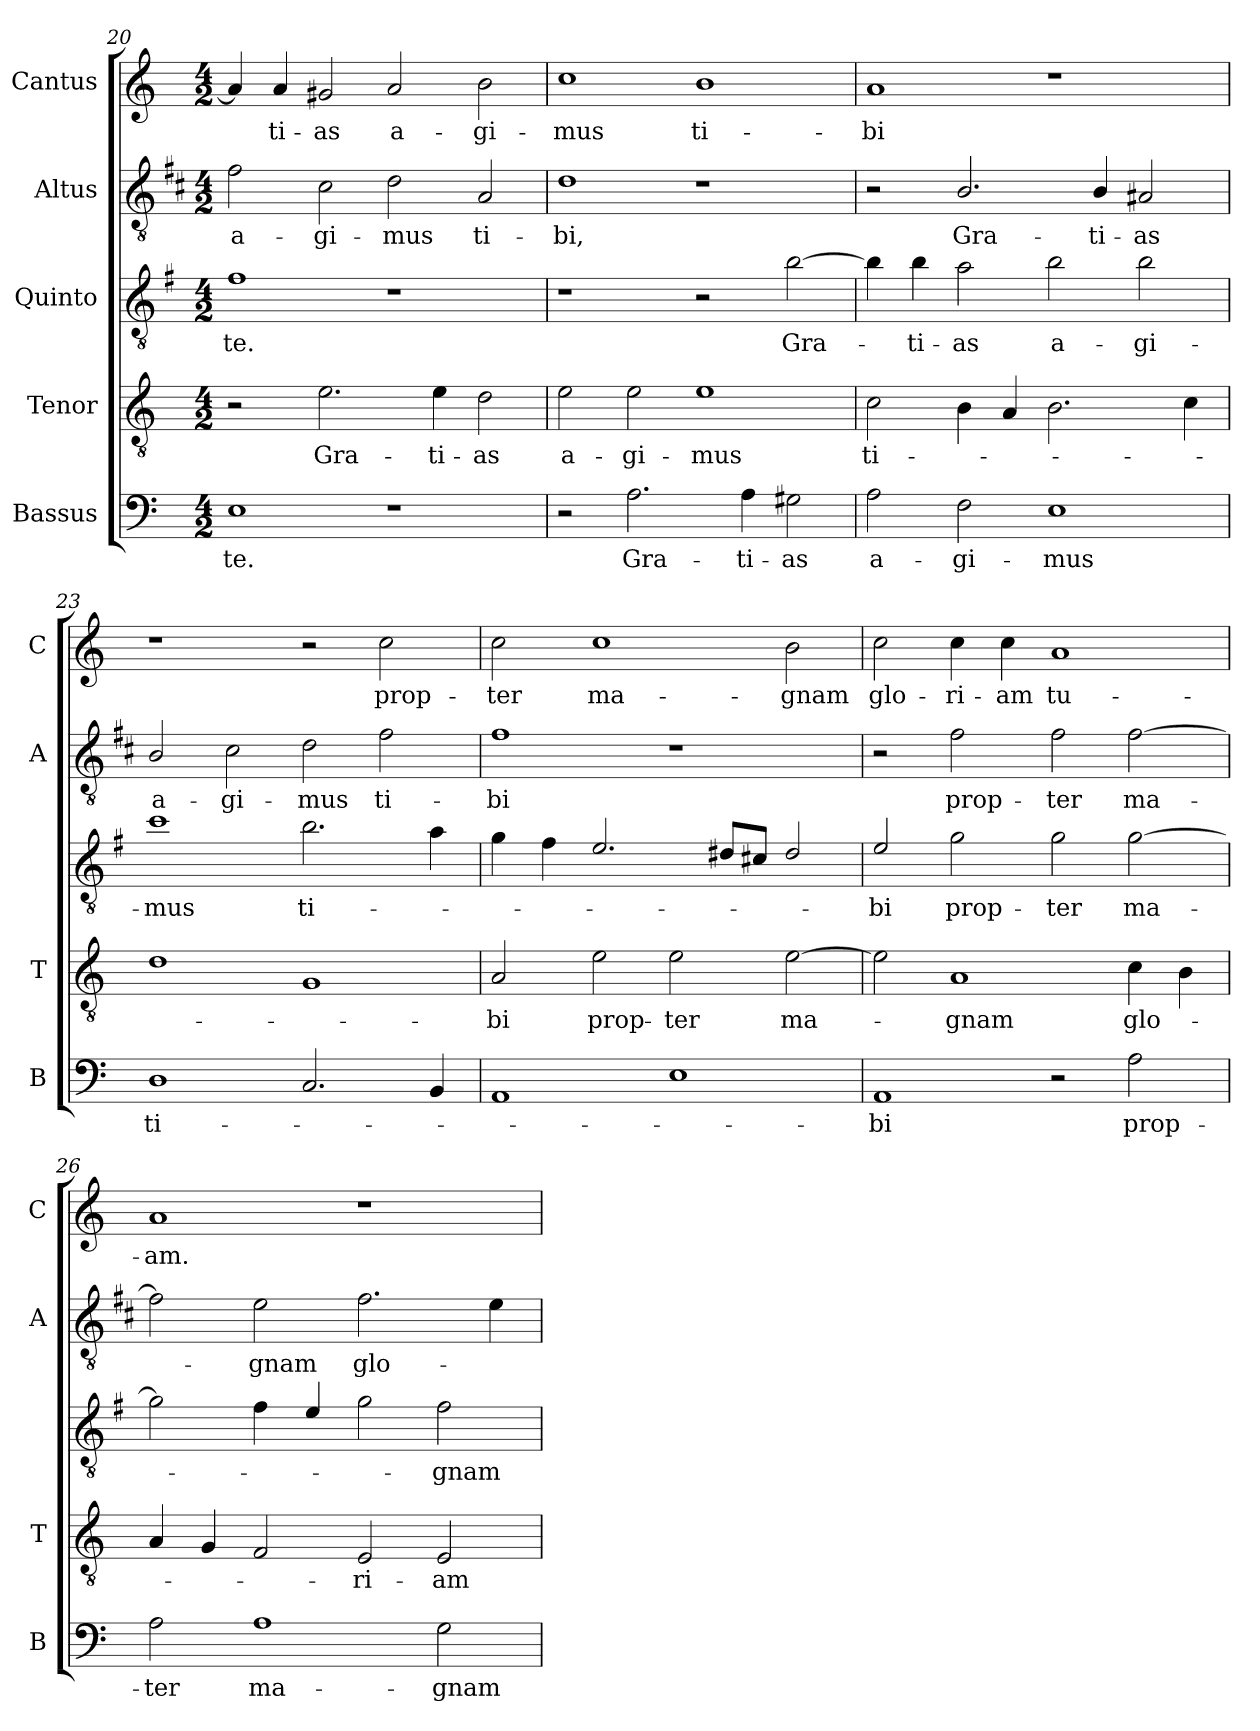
**kern	**text	**kern	**text	**kern	**text	**kern	**text	**kern	**text
*part5	*part5	*part4	*part4	*part3	*part3	*part2	*part2	*part1	*part1
*staff5	*staff5	*staff4	*staff4	*staff3	*staff3	*staff2	*staff2	*staff1	*staff1
*I"Bassus	*	*I"Tenor	*	*I"Quinto	*	*I"Altus	*	*I"Cantus	*
*I'B	*	*I'T	*	*	*	*I'A	*	*I'C	*
*clefF4	*	*clefGv2	*	*clefGv2	*	*clefGv2	*	*clefG2	*
*	*	*	*	*ITrd4c7	*	*ITrd1c2	*	*	*
*k[]	*	*k[]	*	*k[]	*	*k[]	*	*k[]	*
*C:	*	*C:	*	*C:	*	*C:	*	*C:	*
*M4/2	*	*M4/2	*	*M4/2	*	*M4/2	*	*M4/2	*
=20	=20	=20	=20	=20	=20	=20	=20	=20	=20
!	!LO:LY:b	!	!	!	!LO:LY:b	!	!LO:LY:b	!	!
1E	te.	2r	.	1B	te.	2e\	a-	4a/]	.
!	!	!	!	!	!	!	!	!	!LO:LY:b
.	.	.	.	.	.	.	.	4a/	-ti-
!	!	!	!LO:LY:b	!	!	!	!LO:LY:b	!	!LO:LY:b
.	.	2.e\	Gra-	.	.	2B\	-gi-	2g#X/	-as
!	!	!	!	!	!	!	!LO:LY:b	!	!LO:LY:b
1r	.	.	.	1r	.	2c\	-mus	2a/	a-
!	!	!	!LO:LY:b	!	!	!	!	!	!
.	.	4e\	-ti-	.	.	.	.	.	.
!	!	!	!LO:LY:b	!	!	!	!LO:LY:b	!	!LO:LY:b
.	.	2d\	-as	.	.	2G/	ti-	2b\	-gi-
=21	=21	=21	=21	=21	=21	=21	=21	=21	=21
!	!	!	!LO:LY:b	!	!	!	!LO:LY:b	!	!LO:LY:b
2r	.	2e\	a-	1r	.	1c	-bi,	1cc	-mus
!	!LO:LY:b	!	!LO:LY:b	!	!	!	!	!	!
2.A\	Gra-	2e\	-gi-	.	.	.	.	.	.
!	!	!	!LO:LY:b	!	!	!	!	!	!LO:LY:b
.	.	1e	-mus	2r	.	1r	.	1b	ti-
!	!LO:LY:b	!	!	!	!	!	!	!	!
4A\	-ti-	.	.	.	.	.	.	.	.
!	!LO:LY:b	!	!	!	!LO:LY:b	!	!	!	!
2G#X\	-as	.	.	[2e\	Gra-	.	.	.	.
=22	=22	=22	=22	=22	=22	=22	=22	=22	=22
!	!LO:LY:b	!	!LO:LY:b	!	!	!	!	!	!LO:LY:b
2A\	a-	2c\	ti-	4e\]	.	2r	.	1a	-bi
!	!	!	!	!	!LO:LY:b	!	!	!	!
.	.	.	.	4e\	-ti-	.	.	.	.
!	!LO:LY:b	!	!	!	!LO:LY:b	!	!LO:LY:b	!	!
2F\	-gi-	4B\	.	2d\	-as	2.A/	Gra-	.	.
.	.	4A/	.	.	.	.	.	.	.
!	!LO:LY:b	!	!	!	!LO:LY:b	!	!	!	!
1E	-mus	2.B\	.	2e\	a-	.	.	1r	.
!	!	!	!	!	!	!	!LO:LY:b	!	!
.	.	.	.	.	.	4A/	-ti-	.	.
!	!	!	!	!	!LO:LY:b	!	!LO:LY:b	!	!
.	.	.	.	2e\	-gi-	2G#X/	-as	.	.
.	.	4c\	.	.	.	.	.	.	.
=23	=23	=23	=23	=23	=23	=23	=23	=23	=23
!	!LO:LY:b	!	!	!	!LO:LY:b	!	!LO:LY:b	!	!
1D	ti-	1d	.	1f	-mus	2A/	a-	1r	.
!	!	!	!	!	!	!	!LO:LY:b	!	!
.	.	.	.	.	.	2B\	-gi-	.	.
!	!	!	!	!	!LO:LY:b	!	!LO:LY:b	!	!
2.C/	.	1G	.	2.e\	ti-	2c\	-mus	2r	.
!	!	!	!	!	!	!	!LO:LY:b	!	!LO:LY:b
.	.	.	.	.	.	2e\	ti-	2cc\	prop-
4BB/	.	.	.	4d\	.	.	.	.	.
!!LO:LB:g=z
=24	=24	=24	=24	=24	=24	=24	=24	=24	=24
!	!	!	!LO:LY:b	!	!	!	!LO:LY:b	!	!LO:LY:b
1AA	.	2A/	-bi	4c\	.	1e	-bi	2cc\	-ter
.	.	.	.	4B\	.	.	.	.	.
!	!	!	!LO:LY:b	!	!	!	!	!	!LO:LY:b
.	.	2e\	prop-	2.A/	.	.	.	1cc	ma-
!	!	!	!LO:LY:b	!	!	!	!	!	!
1E	.	2e\	-ter	.	.	1r	.	.	.
.	.	.	.	8G#X/L	.	.	.	.	.
.	.	.	.	8F#X/J	.	.	.	.	.
!	!	!	!LO:LY:b	!	!	!	!	!	!LO:LY:b
.	.	[2e\	ma-	2G#/	.	.	.	2b\	-gnam
=25	=25	=25	=25	=25	=25	=25	=25	=25	=25
!	!LO:LY:b	!	!	!	!LO:LY:b	!	!	!	!LO:LY:b
1AA	-bi	2e\]	.	2A/	-bi	2r	.	2cc\	glo-
!	!	!	!LO:LY:b	!	!LO:LY:b	!	!LO:LY:b	!	!LO:LY:b
.	.	1A	-gnam	2c\	prop-	2e\	prop-	4cc\	-ri-
!	!	!	!	!	!	!	!	!	!LO:LY:b
.	.	.	.	.	.	.	.	4cc\	-am
!	!	!	!	!	!LO:LY:b	!	!LO:LY:b	!	!LO:LY:b
2r	.	.	.	2c\	-ter	2e\	-ter	1a	tu-
!	!LO:LY:b	!	!LO:LY:b	!	!LO:LY:b	!	!LO:LY:b	!	!
2A\	prop-	4c\	glo-	[2c\	ma-	[2e\	ma-	.	.
.	.	4B\	.	.	.	.	.	.	.
=26	=26	=26	=26	=26	=26	=26	=26	=26	=26
!	!LO:LY:b	!	!	!	!	!	!	!	!LO:LY:b
2A\	-ter	4A/	.	2c\]	.	2e\]	.	1a	-am.
.	.	4G/	.	.	.	.	.	.	.
!	!LO:LY:b	!	!	!	!	!	!LO:LY:b	!	!
1A	ma-	2F/	.	4B\	.	2d\	-gnam	.	.
.	.	.	.	4A/	.	.	.	.	.
!	!	!	!LO:LY:b	!	!	!	!LO:LY:b	!	!
.	.	2E/	-ri-	2c\	.	2.e\	glo-	1r	.
!	!LO:LY:b	!	!LO:LY:b	!	!LO:LY:b	!	!	!	!
2G\	-gnam	2E/	-am	2B\	-gnam	.	.	.	.
.	.	.	.	.	.	4d\	.	.	.
=	=	=	=	=	=	=	=	=	=
*-	*-	*-	*-	*-	*-	*-	*-	*-	*-
